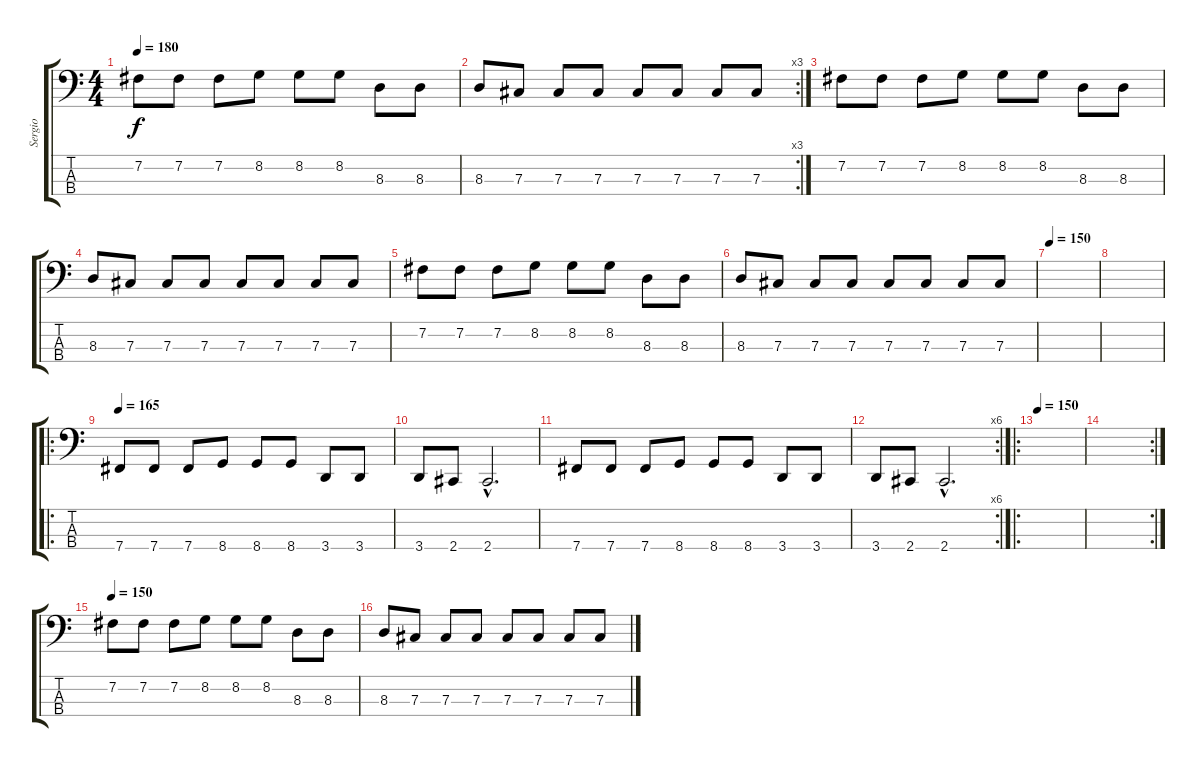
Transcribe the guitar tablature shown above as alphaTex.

\track ("Sergio" "Sergio") {instrument electricbassfinger}
\staff {score tabs}
\tuning (E2 B1 Gb1 B0) {hide}
\ts (4 4)
\tempo 180
\clef f4
\ks c
7.2.8{dy f} 7.2.8 7.2.8 8.2.8 8.2.8 8.2.8 8.3.8 8.3.8 |
\rc 3
8.3.8 7.3.8 7.3.8 7.3.8 7.3.8 7.3.8 7.3.8 7.3.8 |
7.2.8 7.2.8 7.2.8 8.2.8 8.2.8 8.2.8 8.3.8 8.3.8 |
8.3.8 7.3.8 7.3.8 7.3.8 7.3.8 7.3.8 7.3.8 7.3.8 |
7.2.8 7.2.8 7.2.8 8.2.8 8.2.8 8.2.8 8.3.8 8.3.8 |
8.3.8 7.3.8 7.3.8 7.3.8 7.3.8 7.3.8 7.3.8 7.3.8 |
\tempo 150
|
|
\ro
\tempo 165
7.4.8 7.4.8 7.4.8 8.4.8 8.4.8 8.4.8 3.4.8 3.4.8 |
3.4.8 2.4.8 2.4{hac}.2{d} |
7.4.8 7.4.8 7.4.8 8.4.8 8.4.8 8.4.8 3.4.8 3.4.8 |
\rc 6
3.4.8 2.4.8 2.4{hac}.2{d} |
\ro
\tempo 150
|
\rc 2
|
\tempo 150
7.2.8 7.2.8 7.2.8 8.2.8 8.2.8 8.2.8 8.3.8 8.3.8 |
8.3.8 7.3.8 7.3.8 7.3.8 7.3.8 7.3.8 7.3.8 7.3.8
